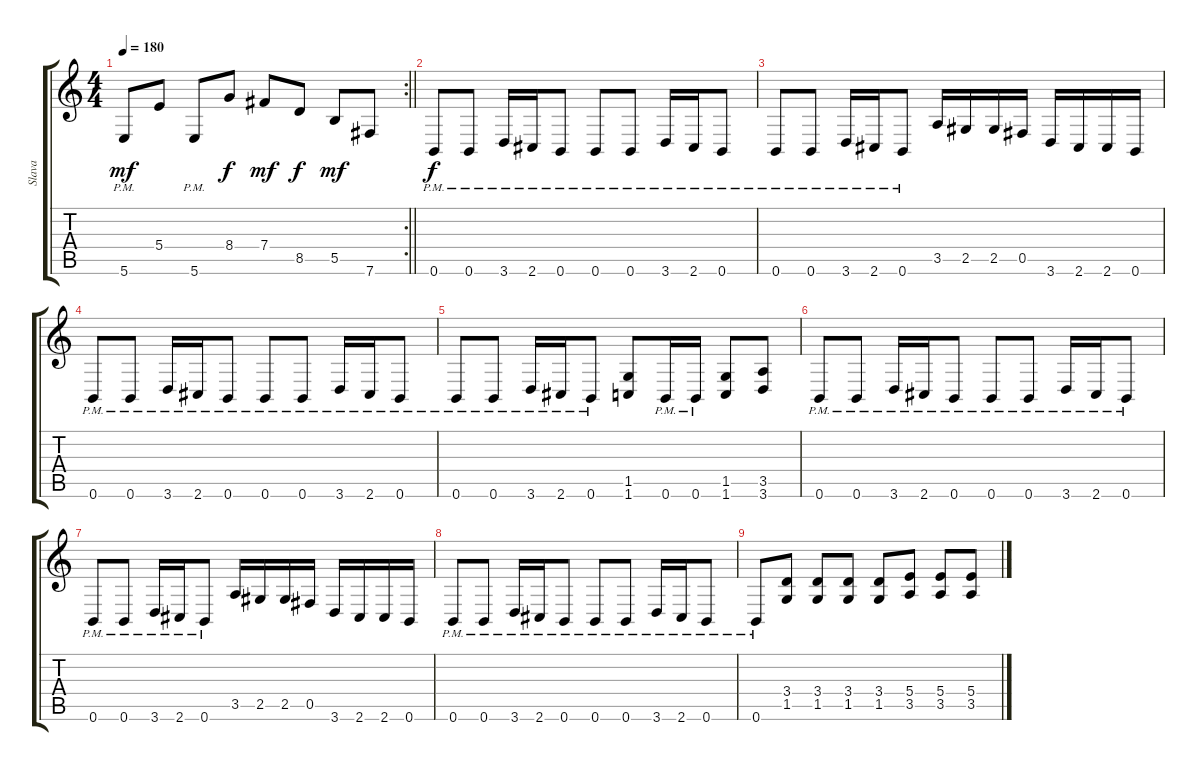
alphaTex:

\track ("Slava" "Slava") {instrument distortionguitar}
\staff {score tabs}
\tuning (Db4 Ab3 E3 B2 Gb2 B1) {hide}
\rc 2
\ts (4 4)
\tempo 180
\clef g2
\barLineRight lightlight
\ks c
5.6{pm}.8{dy mf} 5.4.8 5.6{pm}.8 8.4.8{dy f} 7.4.8{dy mf} 8.5.8{dy f} 5.5.8{dy mf} 7.6.8 |
0.6{pm}.8{dy f} 0.6{pm}.8 3.6{pm}.16 2.6{pm}.16 0.6{pm}.8 0.6{pm}.8 0.6{pm}.8 3.6{pm}.16 2.6{pm}.16 0.6{pm}.8 |
0.6{pm}.8 0.6{pm}.8 3.6{pm}.16 2.6{pm}.16 0.6{pm}.8 3.5.16 2.5.16 2.5.16 0.5.16 3.6.16 2.6.16 2.6.16 0.6.16 |
0.6{pm}.8 0.6{pm}.8 3.6{pm}.16 2.6{pm}.16 0.6{pm}.8 0.6{pm}.8 0.6{pm}.8 3.6{pm}.16 2.6{pm}.16 0.6{pm}.8 |
0.6{pm}.8 0.6{pm}.8 3.6{pm}.16 2.6{pm}.16 0.6{pm}.8 (1.5 1.6).8 0.6{pm}.16 0.6{pm}.16 (1.5 1.6).8 (3.5 3.6).8 |
0.6{pm}.8 0.6{pm}.8 3.6{pm}.16 2.6{pm}.16 0.6{pm}.8 0.6{pm}.8 0.6{pm}.8 3.6{pm}.16 2.6{pm}.16 0.6{pm}.8 |
0.6{pm}.8 0.6{pm}.8 3.6{pm}.16 2.6{pm}.16 0.6{pm}.8 3.5.16 2.5.16 2.5.16 0.5.16 3.6.16 2.6.16 2.6.16 0.6.16 |
0.6{pm}.8 0.6{pm}.8 3.6{pm}.16 2.6{pm}.16 0.6{pm}.8 0.6{pm}.8 0.6{pm}.8 3.6{pm}.16 2.6{pm}.16 0.6{pm}.8 |
0.6{pm}.8 (3.4 1.5).8 (3.4 1.5).8 (3.4 1.5).8 (3.4 1.5).8 (5.4 3.5).8 (5.4 3.5).8 (5.4 3.5).8
